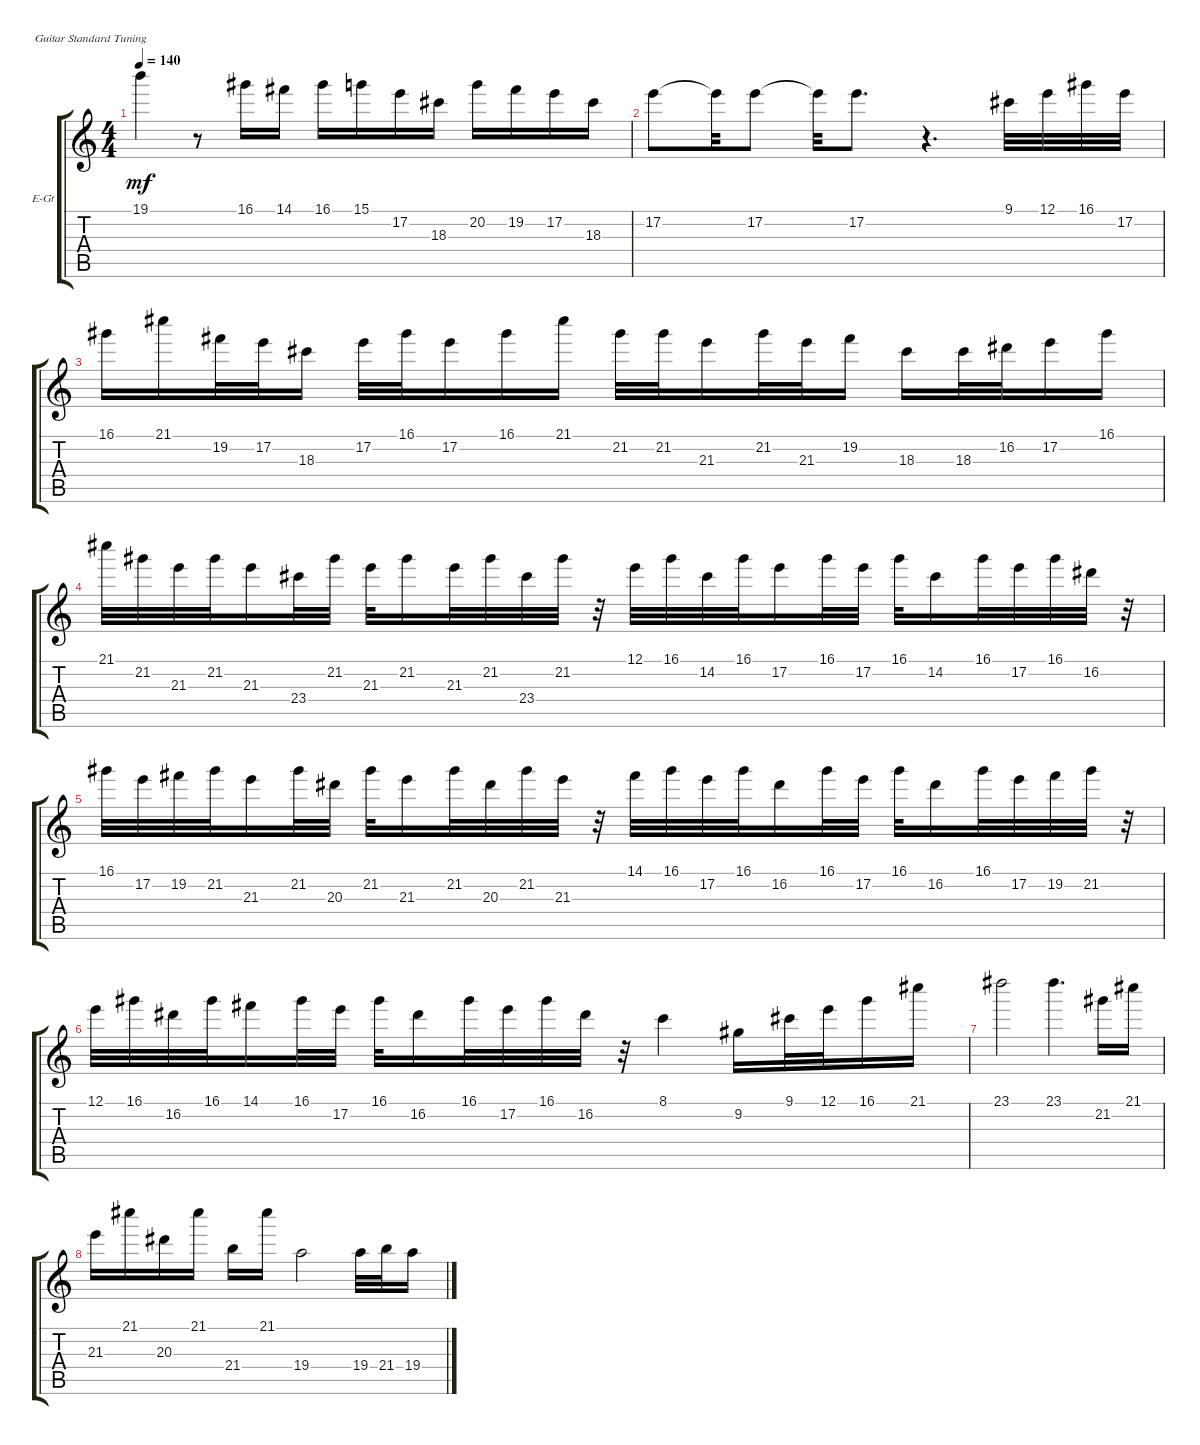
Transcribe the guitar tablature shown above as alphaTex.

\bracketExtendMode groupsimilarinstruments
\firstSystemTrackNameOrientation horizontal
\otherSystemsTrackNameOrientation horizontal
\track ("8" "E-Gt") {instrument electricguitarclean}
\staff {score tabs}
\tuning (E4 B3 G3 D3 A2 E2)
\ts (4 4)
\tempo 140
\clef g2
\ks c
19.1.4{dy mf} r.8 16.1.16 14.1.16 16.1.16 15.1.16 17.2.16 18.3.16 20.2.16 19.2.16 17.2.16 18.3.16 |
17.2.8 17.2{t}.32 17.2.8 17.2{t}.32 17.2.8{d} r.4{d} 9.1.32 12.1.32 16.1.32 17.2.32 |
16.1.16 21.1.16 19.2.32 17.2.32 18.3.16 17.2.32 16.1.32 17.2.16 16.1.16 21.1.16 21.2.32 21.2.32 21.3.16 21.2.32 21.3.32 19.2.16 18.3.16 18.3.32 16.2.32 17.2.16 16.1.16 |
21.1.32 21.2.32 21.3.32 21.2.32 21.3.16 23.4.32 21.2.32 21.3.32 21.2.16 21.3.32 21.2.32 23.4.32 21.2.32 r.32 12.1.32 16.1.32 14.2.32 16.1.32 17.2.16 16.1.32 17.2.32 16.1.32 14.2.16 16.1.32 17.2.32 16.1.32 16.2.32 r.32 |
16.1.32 17.2.32 19.2.32 21.2.32 21.3.16 21.2.32 20.3.32 21.2.32 21.3.16 21.2.32 20.3.32 21.2.32 21.3.32 r.32 14.1.32 16.1.32 17.2.32 16.1.32 16.2.16 16.1.32 17.2.32 16.1.32 16.2.16 16.1.32 17.2.32 19.2.32 21.2.32 r.32 |
12.1.32 16.1.32 16.2.32 16.1.32 14.1.16 16.1.32 17.2.32 16.1.32 16.2.16 16.1.32 17.2.32 16.1.32 16.2.32 r.32 8.1.4 9.2.16 9.1.32 12.1.32 16.1.16 21.1.16 |
23.1.2 23.1.4{d} 21.2.16 21.1.16 |
21.3.16 21.1.16 20.3.16 21.1.16 21.4.16 21.1.16 19.4.2 19.4.32 21.4.32 19.4.16
